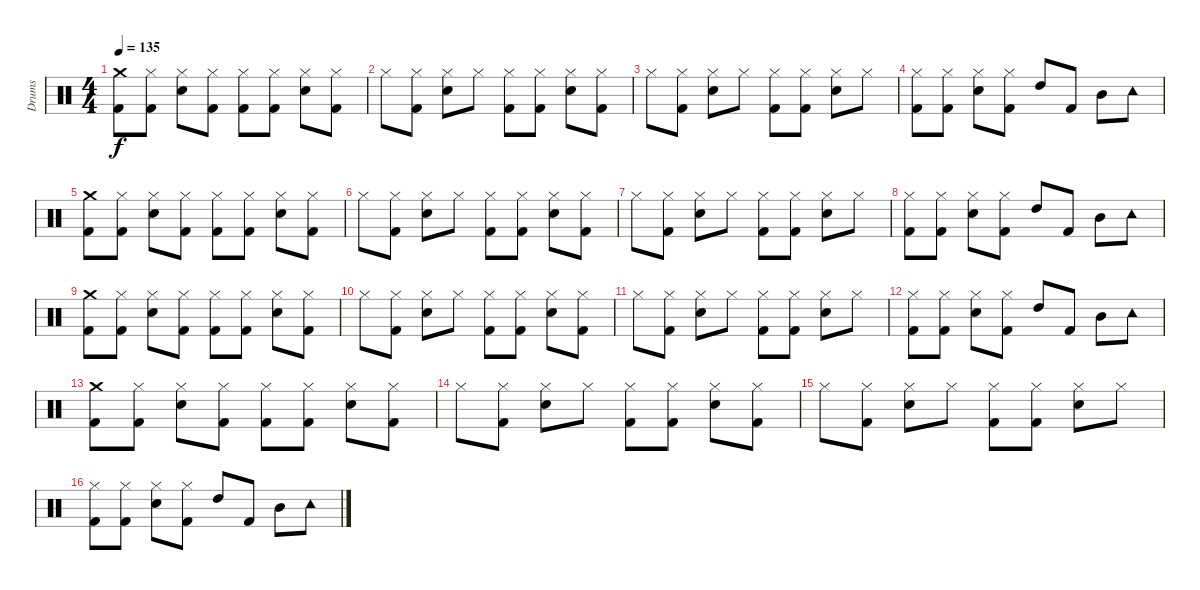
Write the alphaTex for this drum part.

\track ("Drums" "Drums") {instrument percussion}
\staff {score}
\articulation defaults
\ts (4 4)
\tempo 135
\clef neutral
\ks c
("Crash medium (hit)" "Kick (hit) 2").8{dy f} ("Hi-Hat (closed)" "Kick (hit) 2").8 ("Hi-Hat (closed)" "Snare (hit) 2").8 ("Hi-Hat (closed)" "Kick (hit) 2").8 ("Hi-Hat (closed)" "Kick (hit) 2").8 ("Hi-Hat (closed)" "Kick (hit) 2").8 ("Hi-Hat (closed)" "Snare (hit) 2").8 ("Hi-Hat (closed)" "Kick (hit) 2").8 |
"Hi-Hat (closed)".8 ("Hi-Hat (closed)" "Kick (hit) 2").8 ("Hi-Hat (closed)" "Snare (hit) 2").8 "Hi-Hat (closed)".8 ("Hi-Hat (closed)" "Kick (hit) 2").8 ("Hi-Hat (closed)" "Kick (hit) 2").8 ("Hi-Hat (closed)" "Snare (hit) 2").8 ("Hi-Hat (closed)" "Kick (hit) 2").8 |
"Hi-Hat (closed)".8 ("Hi-Hat (closed)" "Kick (hit) 2").8 ("Hi-Hat (closed)" "Snare (hit) 2").8 "Hi-Hat (closed)".8 ("Hi-Hat (closed)" "Kick (hit) 2").8 ("Hi-Hat (closed)" "Kick (hit) 2").8 ("Hi-Hat (closed)" "Snare (hit) 2").8 "Hi-Hat (closed)".8 |
("Hi-Hat (closed)" "Kick (hit) 2").8 ("Hi-Hat (closed)" "Kick (hit) 2").8 ("Hi-Hat (closed)" "Snare (hit) 2").8 ("Hi-Hat (closed)" "Kick (hit) 2").8 "High Tom (hit)".8 "Kick (hit) 2".8 "Mid Tom (hit)".8 "Tambourine (hit)".8 |
("Crash medium (hit)" "Kick (hit) 2").8 ("Hi-Hat (closed)" "Kick (hit) 2").8 ("Hi-Hat (closed)" "Snare (hit) 2").8 ("Hi-Hat (closed)" "Kick (hit) 2").8 ("Hi-Hat (closed)" "Kick (hit) 2").8 ("Hi-Hat (closed)" "Kick (hit) 2").8 ("Hi-Hat (closed)" "Snare (hit) 2").8 ("Hi-Hat (closed)" "Kick (hit) 2").8 |
"Hi-Hat (closed)".8 ("Hi-Hat (closed)" "Kick (hit) 2").8 ("Hi-Hat (closed)" "Snare (hit) 2").8 "Hi-Hat (closed)".8 ("Hi-Hat (closed)" "Kick (hit) 2").8 ("Hi-Hat (closed)" "Kick (hit) 2").8 ("Hi-Hat (closed)" "Snare (hit) 2").8 ("Hi-Hat (closed)" "Kick (hit) 2").8 |
"Hi-Hat (closed)".8 ("Hi-Hat (closed)" "Kick (hit) 2").8 ("Hi-Hat (closed)" "Snare (hit) 2").8 "Hi-Hat (closed)".8 ("Hi-Hat (closed)" "Kick (hit) 2").8 ("Hi-Hat (closed)" "Kick (hit) 2").8 ("Hi-Hat (closed)" "Snare (hit) 2").8 "Hi-Hat (closed)".8 |
("Hi-Hat (closed)" "Kick (hit) 2").8 ("Hi-Hat (closed)" "Kick (hit) 2").8 ("Hi-Hat (closed)" "Snare (hit) 2").8 ("Hi-Hat (closed)" "Kick (hit) 2").8 "High Tom (hit)".8 "Kick (hit) 2".8 "Mid Tom (hit)".8 "Tambourine (hit)".8 |
("Crash medium (hit)" "Kick (hit) 2").8 ("Hi-Hat (closed)" "Kick (hit) 2").8 ("Hi-Hat (closed)" "Snare (hit) 2").8 ("Hi-Hat (closed)" "Kick (hit) 2").8 ("Hi-Hat (closed)" "Kick (hit) 2").8 ("Hi-Hat (closed)" "Kick (hit) 2").8 ("Hi-Hat (closed)" "Snare (hit) 2").8 ("Hi-Hat (closed)" "Kick (hit) 2").8 |
"Hi-Hat (closed)".8 ("Hi-Hat (closed)" "Kick (hit) 2").8 ("Hi-Hat (closed)" "Snare (hit) 2").8 "Hi-Hat (closed)".8 ("Hi-Hat (closed)" "Kick (hit) 2").8 ("Hi-Hat (closed)" "Kick (hit) 2").8 ("Hi-Hat (closed)" "Snare (hit) 2").8 ("Hi-Hat (closed)" "Kick (hit) 2").8 |
"Hi-Hat (closed)".8 ("Hi-Hat (closed)" "Kick (hit) 2").8 ("Hi-Hat (closed)" "Snare (hit) 2").8 "Hi-Hat (closed)".8 ("Hi-Hat (closed)" "Kick (hit) 2").8 ("Hi-Hat (closed)" "Kick (hit) 2").8 ("Hi-Hat (closed)" "Snare (hit) 2").8 "Hi-Hat (closed)".8 |
("Hi-Hat (closed)" "Kick (hit) 2").8 ("Hi-Hat (closed)" "Kick (hit) 2").8 ("Hi-Hat (closed)" "Snare (hit) 2").8 ("Hi-Hat (closed)" "Kick (hit) 2").8 "High Tom (hit)".8 "Kick (hit) 2".8 "Mid Tom (hit)".8 "Tambourine (hit)".8 |
("Crash medium (hit)" "Kick (hit) 2").8 ("Hi-Hat (closed)" "Kick (hit) 2").8 ("Hi-Hat (closed)" "Snare (hit) 2").8 ("Hi-Hat (closed)" "Kick (hit) 2").8 ("Hi-Hat (closed)" "Kick (hit) 2").8 ("Hi-Hat (closed)" "Kick (hit) 2").8 ("Hi-Hat (closed)" "Snare (hit) 2").8 ("Hi-Hat (closed)" "Kick (hit) 2").8 |
"Hi-Hat (closed)".8 ("Hi-Hat (closed)" "Kick (hit) 2").8 ("Hi-Hat (closed)" "Snare (hit) 2").8 "Hi-Hat (closed)".8 ("Hi-Hat (closed)" "Kick (hit) 2").8 ("Hi-Hat (closed)" "Kick (hit) 2").8 ("Hi-Hat (closed)" "Snare (hit) 2").8 ("Hi-Hat (closed)" "Kick (hit) 2").8 |
"Hi-Hat (closed)".8 ("Hi-Hat (closed)" "Kick (hit) 2").8 ("Hi-Hat (closed)" "Snare (hit) 2").8 "Hi-Hat (closed)".8 ("Hi-Hat (closed)" "Kick (hit) 2").8 ("Hi-Hat (closed)" "Kick (hit) 2").8 ("Hi-Hat (closed)" "Snare (hit) 2").8 "Hi-Hat (closed)".8 |
("Hi-Hat (closed)" "Kick (hit) 2").8 ("Hi-Hat (closed)" "Kick (hit) 2").8 ("Hi-Hat (closed)" "Snare (hit) 2").8 ("Hi-Hat (closed)" "Kick (hit) 2").8 "High Tom (hit)".8 "Kick (hit) 2".8 "Mid Tom (hit)".8 "Tambourine (hit)".8
